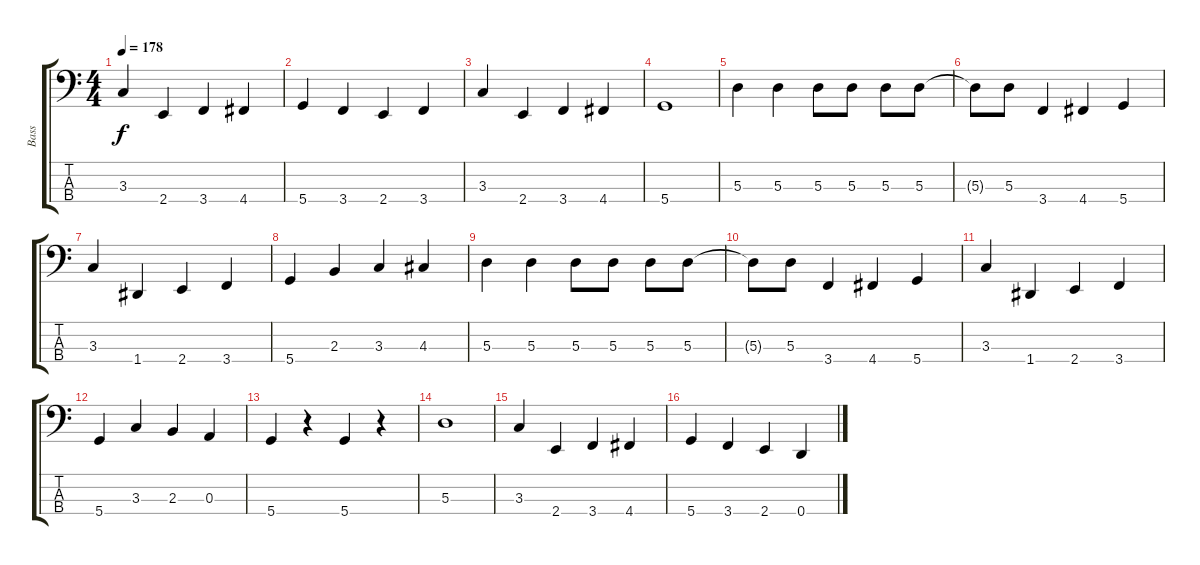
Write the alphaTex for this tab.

\track ("Bass" "Bass") {instrument electricbassfinger}
\staff {score tabs}
\tuning (G2 D2 A1 D1) {hide}
\ts (4 4)
\tempo 178
\clef f4
\ks c
3.3.4{dy f} 2.4.4 3.4.4 4.4.4 |
5.4.4 3.4.4 2.4.4 3.4.4 |
3.3.4 2.4.4 3.4.4 4.4.4 |
5.4.1 |
5.3.4 5.3.4 5.3.8 5.3.8 5.3.8 5.3.8 |
5.3{t}.8 5.3.8 3.4.4 4.4.4 5.4.4 |
3.3.4 1.4.4 2.4.4 3.4.4 |
5.4.4 2.3.4 3.3.4 4.3.4 |
5.3.4 5.3.4 5.3.8 5.3.8 5.3.8 5.3.8 |
5.3{t}.8 5.3.8 3.4.4 4.4.4 5.4.4 |
3.3.4 1.4.4 2.4.4 3.4.4 |
5.4.4 3.3.4 2.3.4 0.3.4 |
5.4.4 r.4 5.4.4 r.4 |
5.3.1 |
3.3.4 2.4.4 3.4.4 4.4.4 |
5.4.4 3.4.4 2.4.4 0.4.4
